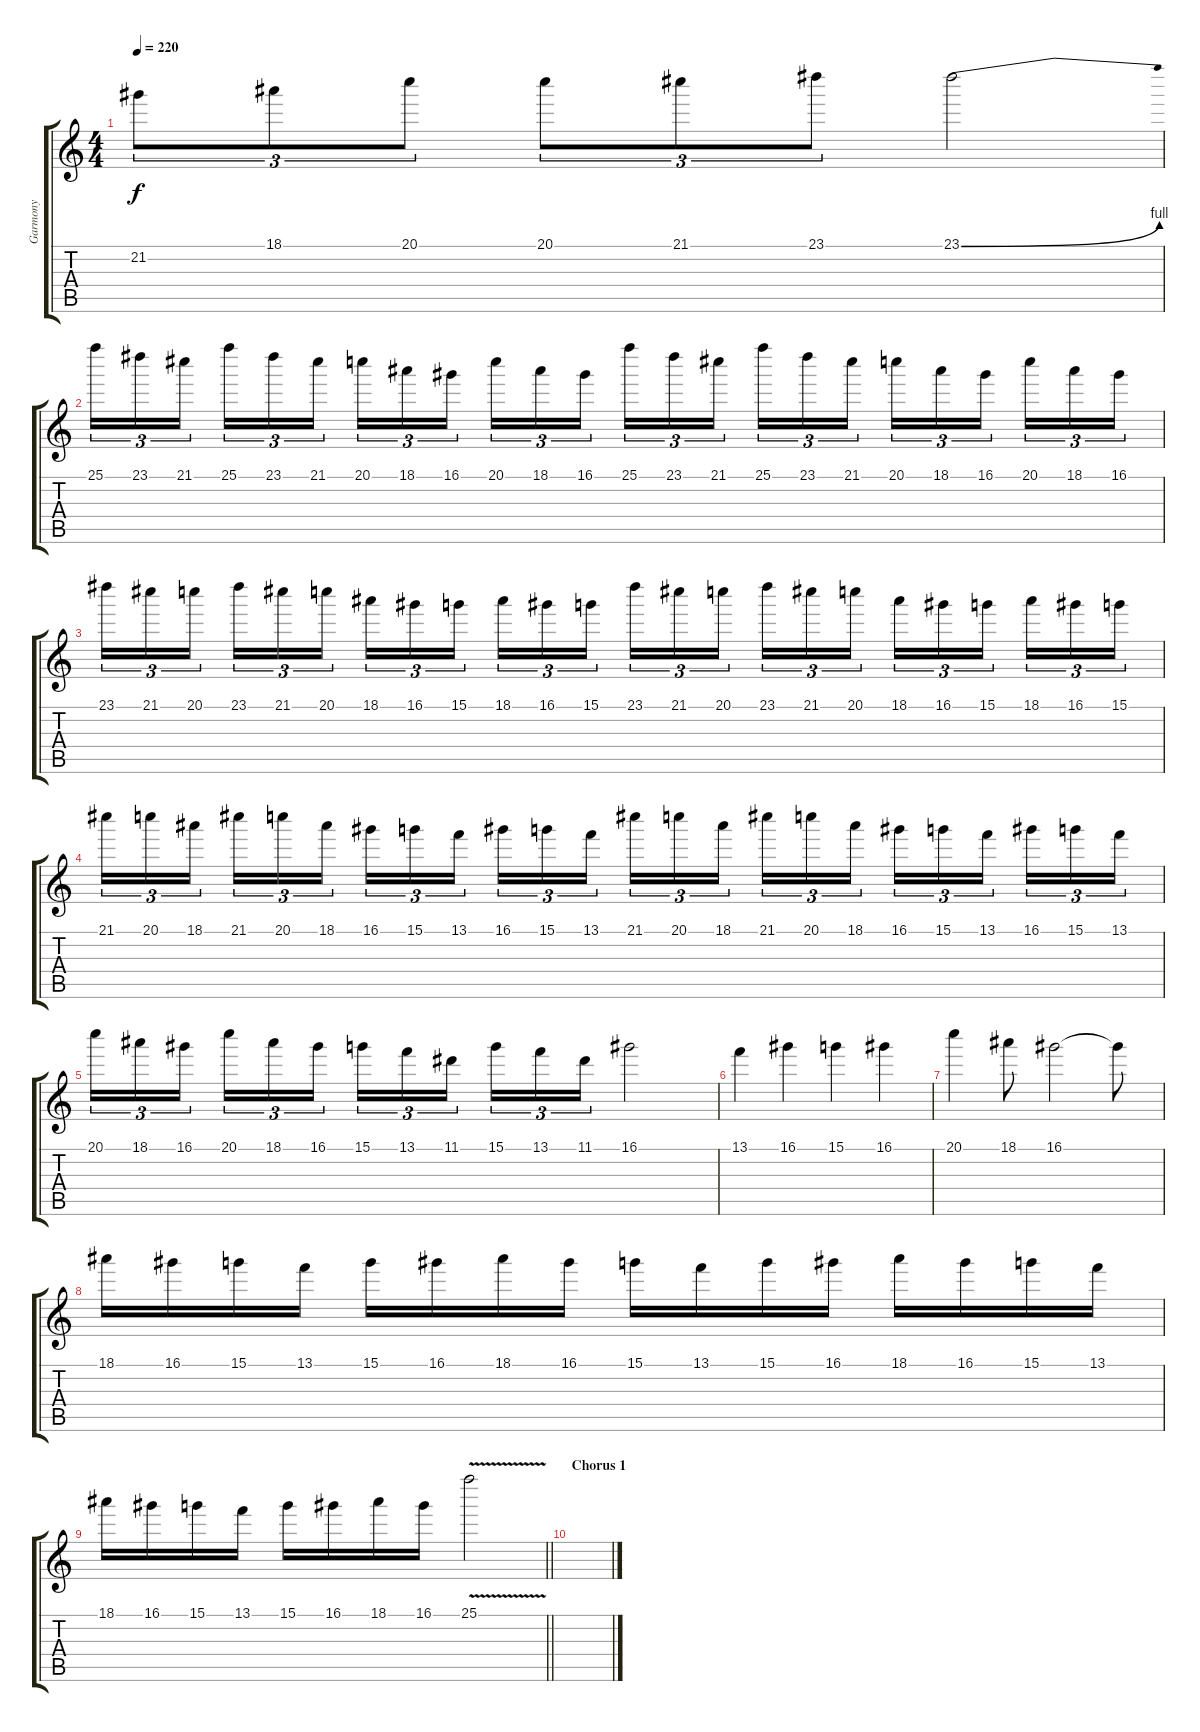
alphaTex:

\track ("Garmony" "Garmony") {instrument distortionguitar}
\staff {score tabs}
\tuning (E4 B3 G3 D3 A2 E2) {hide}
\ts (4 4)
\tempo 220
\clef g2
\ks c
21.2.8{tu (3 2) dy f} 18.1.8{tu (3 2)} 20.1.8{tu (3 2)} 20.1.8{tu (3 2)} 21.1.8{tu (3 2)} 23.1.8{tu (3 2)} 23.1{be (bend 0 0 60 4)}.2 |
25.1.16{tu (3 2)} 23.1.16{tu (3 2)} 21.1.16{tu (3 2) beam splitsecondary} 25.1.16{tu (3 2)} 23.1.16{tu (3 2)} 21.1.16{tu (3 2)} 20.1.16{tu (3 2)} 18.1.16{tu (3 2)} 16.1.16{tu (3 2) beam splitsecondary} 20.1.16{tu (3 2)} 18.1.16{tu (3 2)} 16.1.16{tu (3 2)} 25.1.16{tu (3 2)} 23.1.16{tu (3 2)} 21.1.16{tu (3 2) beam splitsecondary} 25.1.16{tu (3 2)} 23.1.16{tu (3 2)} 21.1.16{tu (3 2)} 20.1.16{tu (3 2)} 18.1.16{tu (3 2)} 16.1.16{tu (3 2) beam splitsecondary} 20.1.16{tu (3 2)} 18.1.16{tu (3 2)} 16.1.16{tu (3 2)} |
23.1.16{tu (3 2)} 21.1.16{tu (3 2)} 20.1.16{tu (3 2) beam splitsecondary} 23.1.16{tu (3 2)} 21.1.16{tu (3 2)} 20.1.16{tu (3 2)} 18.1.16{tu (3 2)} 16.1.16{tu (3 2)} 15.1.16{tu (3 2) beam splitsecondary} 18.1.16{tu (3 2)} 16.1.16{tu (3 2)} 15.1.16{tu (3 2)} 23.1.16{tu (3 2)} 21.1.16{tu (3 2)} 20.1.16{tu (3 2) beam splitsecondary} 23.1.16{tu (3 2)} 21.1.16{tu (3 2)} 20.1.16{tu (3 2)} 18.1.16{tu (3 2)} 16.1.16{tu (3 2)} 15.1.16{tu (3 2) beam splitsecondary} 18.1.16{tu (3 2)} 16.1.16{tu (3 2)} 15.1.16{tu (3 2)} |
21.1.16{tu (3 2)} 20.1.16{tu (3 2)} 18.1.16{tu (3 2) beam splitsecondary} 21.1.16{tu (3 2)} 20.1.16{tu (3 2)} 18.1.16{tu (3 2)} 16.1.16{tu (3 2)} 15.1.16{tu (3 2)} 13.1.16{tu (3 2) beam splitsecondary} 16.1.16{tu (3 2)} 15.1.16{tu (3 2)} 13.1.16{tu (3 2)} 21.1.16{tu (3 2)} 20.1.16{tu (3 2)} 18.1.16{tu (3 2) beam splitsecondary} 21.1.16{tu (3 2)} 20.1.16{tu (3 2)} 18.1.16{tu (3 2)} 16.1.16{tu (3 2)} 15.1.16{tu (3 2)} 13.1.16{tu (3 2) beam splitsecondary} 16.1.16{tu (3 2)} 15.1.16{tu (3 2)} 13.1.16{tu (3 2)} |
20.1.16{tu (3 2)} 18.1.16{tu (3 2)} 16.1.16{tu (3 2) beam splitsecondary} 20.1.16{tu (3 2)} 18.1.16{tu (3 2)} 16.1.16{tu (3 2)} 15.1.16{tu (3 2)} 13.1.16{tu (3 2)} 11.1.16{tu (3 2) beam splitsecondary} 15.1.16{tu (3 2)} 13.1.16{tu (3 2)} 11.1.16{tu (3 2)} 16.1.2 |
13.1.4 16.1.4 15.1.4 16.1.4 |
20.1.4 18.1.8 16.1.2 16.1{t}.8 |
18.1.16 16.1.16 15.1.16 13.1.16 15.1.16 16.1.16 18.1.16 16.1.16 15.1.16 13.1.16 15.1.16 16.1.16 18.1.16 16.1.16 15.1.16 13.1.16 |
\barLineRight lightlight
18.1.16 16.1.16 15.1.16 13.1.16 15.1.16 16.1.16 18.1.16 16.1.16 25.1{v}.2 |
\section ("" "Chorus 1")
